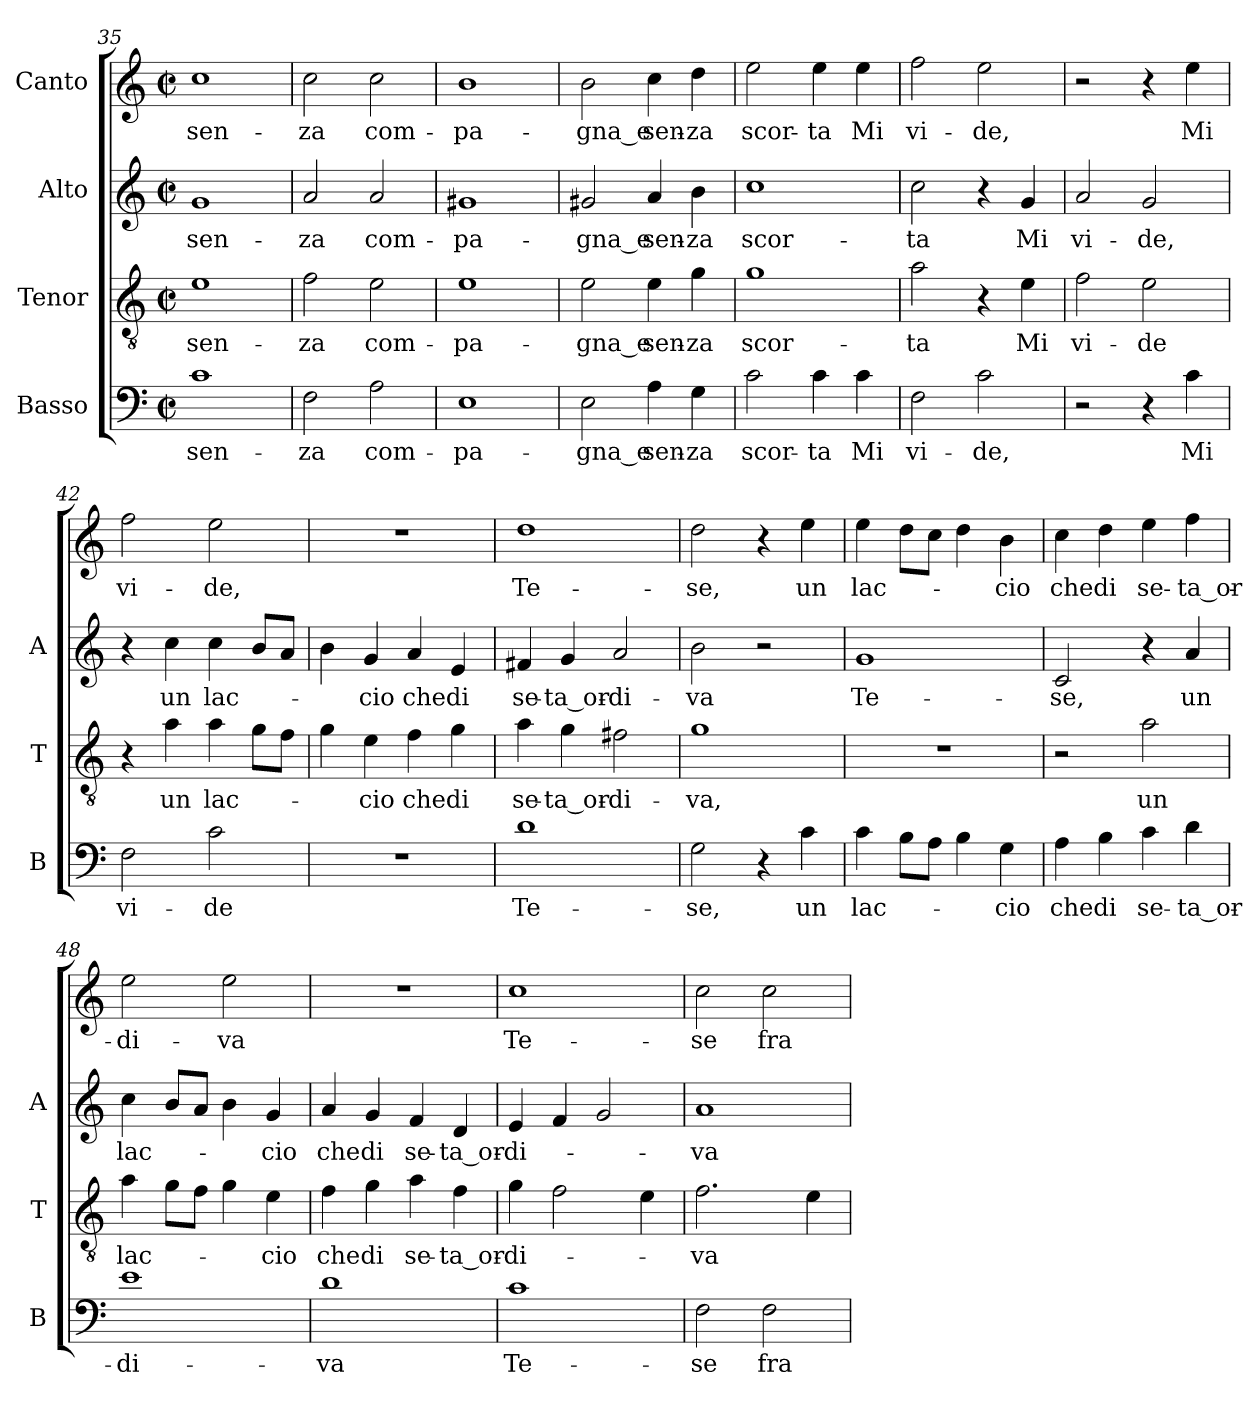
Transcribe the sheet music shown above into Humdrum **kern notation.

**kern	**text	**kern	**text	**kern	**text	**kern	**text
*part4	*part4	*part3	*part3	*part2	*part2	*part1	*part1
*staff4	*staff4	*staff3	*staff3	*staff2	*staff2	*staff1	*staff1
*I"Basso	*	*I"Tenor	*	*I"Alto	*	*I"Canto	*
*I'B	*	*I'T	*	*I'A	*	*	*
*clefF4	*	*clefGv2	*	*clefG2	*	*clefG2	*
*k[]	*	*k[]	*	*k[]	*	*k[]	*
*C:	*	*C:	*	*C:	*	*C:	*
*M2/2	*	*M2/2	*	*M2/2	*	*M2/2	*
*met(c|)	*	*met(c|)	*	*met(c|)	*	*met(c|)	*
=35	=35	=35	=35	=35	=35	=35	=35
1c	sen-	1e	sen-	1g	sen-	1cc	sen-
=36	=36	=36	=36	=36	=36	=36	=36
2F	-za	2f	-za	2a	-za	2cc	-za
2A	com-	2e	com-	2a	com-	2cc	com-
=37	=37	=37	=37	=37	=37	=37	=37
1E	pa-	1e	pa-	1g#X	pa-	1b	pa-
=38	=38	=38	=38	=38	=38	=38	=38
2E	-gna_e	2e	-gna_e	2g#X	-gna_e	2b	-gna_e
4A	sen-	4e	sen-	4a	sen-	4cc	sen-
4G	-za	4g	-za	4b	-za	4dd	-za
=39	=39	=39	=39	=39	=39	=39	=39
2c	scor-	1g	scor-	1cc	scor-	2ee	scor-
4c	-ta	.	.	.	.	4ee	-ta
4c	-Mi	.	.	.	.	4ee	-Mi
=40	=40	=40	=40	=40	=40	=40	=40
2F	vi-	2a	-ta	2cc	-ta	2ff	vi-
2c	-de,	4r	.	4r	.	2ee	-de,
.	.	4e	-Mi	4g	-Mi	.	.
=41	=41	=41	=41	=41	=41	=41	=41
2r	.	2f	vi-	2a	vi-	2r	.
4r	.	2e	-de	2g	-de,	4r	.
4c	-Mi	.	.	.	.	4ee	-Mi
=42	=42	=42	=42	=42	=42	=42	=42
2F	vi-	4r	.	4r	.	2ff	vi-
.	.	4a	-un	4cc	-un	.	.
2c	-de	4a	lac-	4cc	lac-	2ee	-de,
.	.	8gL	.	8bL	.	.	.
.	.	8fJ	.	8aJ	.	.	.
=43	=43	=43	=43	=43	=43	=43	=43
1r	.	4g	.	4b	.	1r	.
.	.	4e	-cio	4g	-cio	.	.
.	.	4f	-che	4a	-che	.	.
.	.	4g	-di	4e	-di	.	.
=44	=44	=44	=44	=44	=44	=44	=44
1d	Te-	4a	se-	4f#X	se-	1dd	Te-
.	.	4g	ta_or-	4g	ta_or-	.	.
.	.	2f#X	di-	2a	di-	.	.
!!LO:PB:g=z
=45	=45	=45	=45	=45	=45	=45	=45
2G	-se,	1g	-va,	2b	-va	2dd	-se,
4r	.	.	.	2r	.	4r	.
4c	-un	.	.	.	.	4ee	-un
=46	=46	=46	=46	=46	=46	=46	=46
4c	lac-	1r	.	1g	Te-	4ee	lac-
8BL	.	.	.	.	.	8ddL	.
8AJ	.	.	.	.	.	8ccJ	.
4B	.	.	.	.	.	4dd	.
4G	-cio	.	.	.	.	4b	-cio
=47	=47	=47	=47	=47	=47	=47	=47
4A	-che	2r	.	2c	-se,	4cc	-che
4B	-di	.	.	.	.	4dd	-di
4c	se-	2a	-un	4r	.	4ee	se-
4d	ta_or-	.	.	4a	-un	4ff	ta_or-
=48	=48	=48	=48	=48	=48	=48	=48
1e	di-	4a	lac-	4cc	lac-	2ee	di-
.	.	8gL	.	8bL	.	.	.
.	.	8fJ	.	8aJ	.	.	.
.	.	4g	.	4b	.	2ee	-va
.	.	4e	-cio	4g	-cio	.	.
=49	=49	=49	=49	=49	=49	=49	=49
1d	-va	4f	-che	4a	-che	1r	.
.	.	4g	-di	4g	-di	.	.
.	.	4a	se-	4f	se-	.	.
.	.	4f	ta_or-	4d	ta_or-	.	.
=50	=50	=50	=50	=50	=50	=50	=50
1c	Te-	4g	di-	4e	di-	1cc	Te-
.	.	2f	.	4f	.	.	.
.	.	.	.	2g	.	.	.
.	.	4e	.	.	.	.	.
=51	=51	=51	=51	=51	=51	=51	=51
2F	-se	2.f	-va	1a	-va	2cc	-se
2F	-fra	.	.	.	.	2cc	-fra
.	.	4e	.	.	.	.	.
=	=	=	=	=	=	=	=
*-	*-	*-	*-	*-	*-	*-	*-
